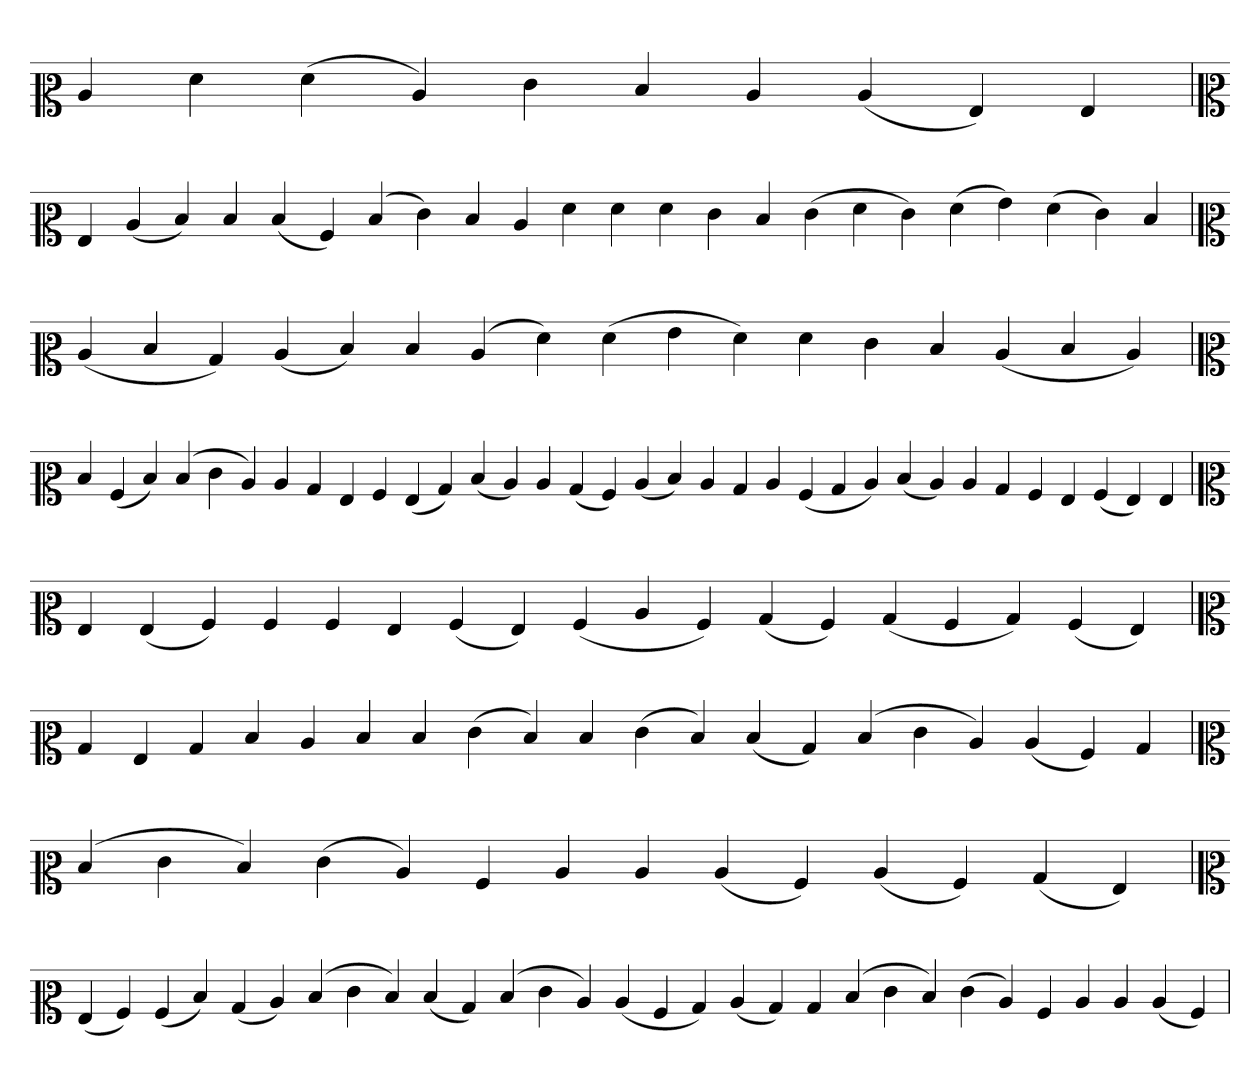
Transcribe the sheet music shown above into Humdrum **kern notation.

**kern
*part1
*staff1
*clefC2
=
4c
4f
(4f
4c)
4e
4d
4c
(4c
4G)
4G
='
*clefC2
4G
(4c
4d)
4d
(4d
4A)
(4d
4e)
4d
4c
4f
4f
4f
4e
4d
(4e
4f
4e)
(4f
4g)
(4f
4e)
4d
=`
*clefC2
(4c
4d
4B)
(4c
4d)
4d
(4c
4f)
(4f
4g
4f)
4f
4e
4d
(4c
4d
4c)
='
*clefC2
4d
(4A
4d)
(4d
4e
4c)
4c
4B
4G
4A
(4G
4B)
(4d
4c)
4c
(4B
4A)
(4c
4d)
4c
4B
4c
(4A
4B
4c)
(4d
4c)
4c
4B
4A
4G
(4A
4G)
4G
=
*clefC2
4G
(4G
4A)
4A
4A
4G
(4A
4G)
(4A
4c
4A)
(4B
4A)
(4B
4A
4B)
(4A
4G)
='
*clefC2
4B
4G
4B
4d
4c
4d
4d
(4e
4d)
4d
(4e
4d)
(4d
4B)
(4d
4e
4c)
(4c
4A)
4B
='
*clefC2
(4d
4e
4d)
(4e
4c)
4A
4c
4c
(4c
4A)
(4c
4A)
(4B
4G)
='
*clefC2
(4G
4A)
(4A
4d)
(4B
4c)
(4d
4e
4d)
(4d
4B)
(4d
4e
4c)
(4c
4A
4B)
(4c
4B)
4B
(4d
4e
4d)
(4e
4c)
4A
4c
4c
(4c
4A)
=`
*-
